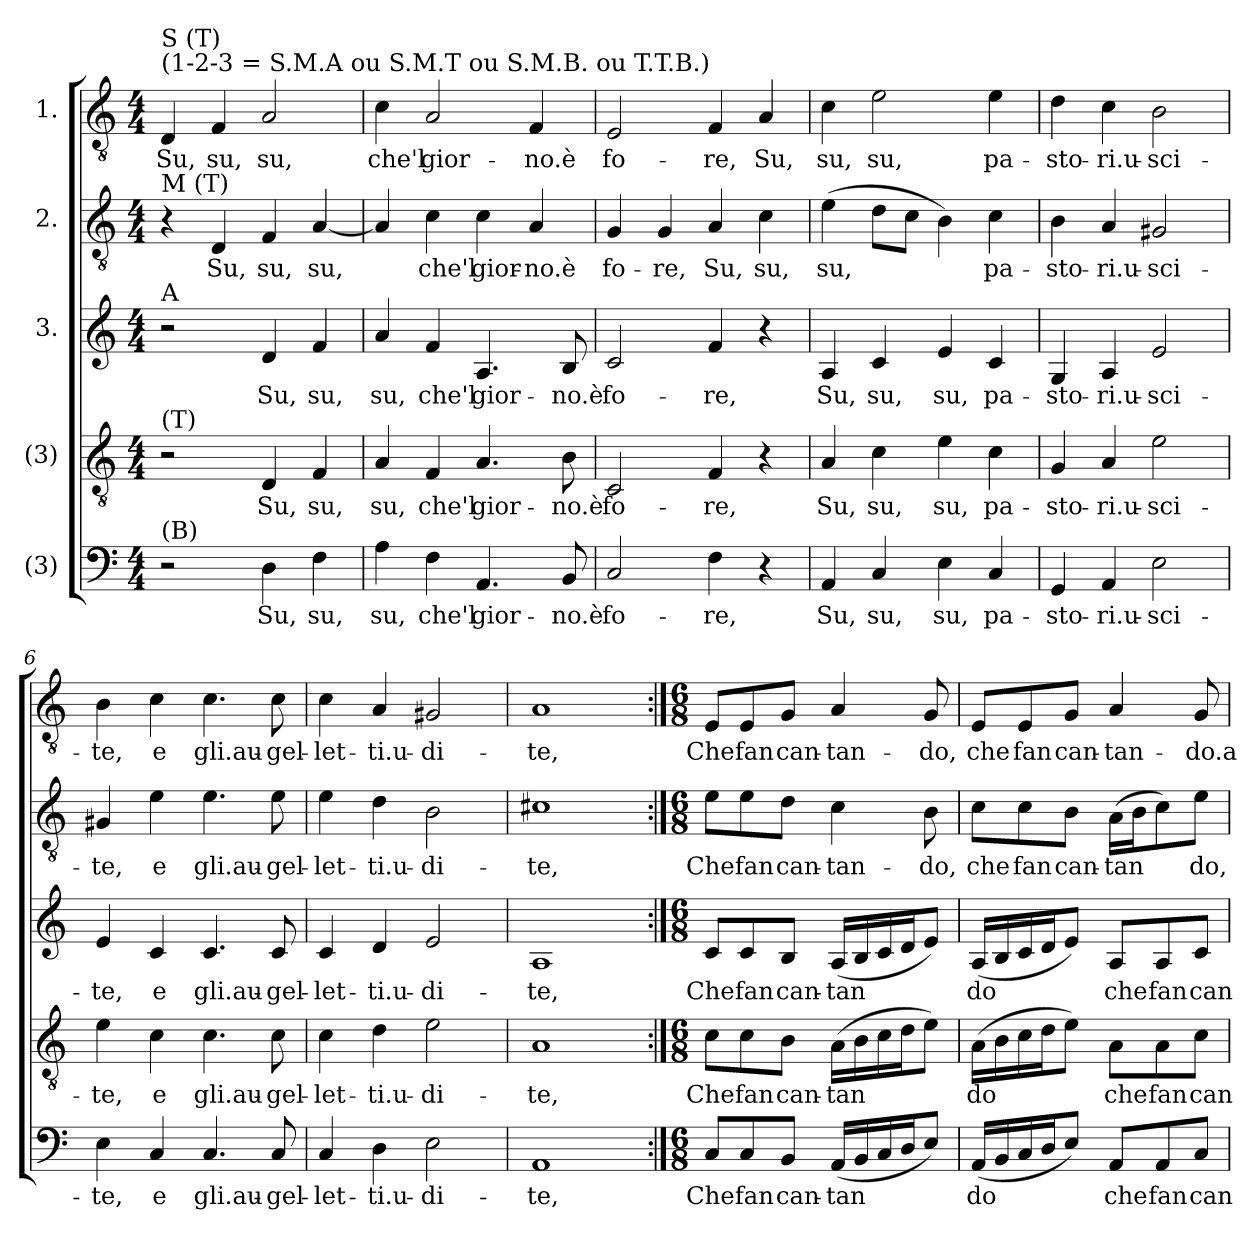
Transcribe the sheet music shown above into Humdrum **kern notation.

**kern	**text	**kern	**text	**kern	**text	**kern	**text	**kern	**text
*part5	*part5	*part4	*part4	*part3	*part3	*part2	*part2	*part1	*part1
*staff5	*staff5	*staff4	*staff4	*staff3	*staff3	*staff2	*staff2	*staff1	*staff1
*I"(3)	*	*I"(3)	*	*I"3.	*	*I"2.	*	*I"1.	*
*clefF4	*	*clefGv2	*	*clefG2	*	*clefGv2	*	*clefGv2	*
*k[]	*	*k[]	*	*k[]	*	*k[]	*	*k[]	*
*M4/4	*	*M4/4	*	*M4/4	*	*M4/4	*	*M4/4	*
*MM120	*	*MM120	*	*MM120	*	*MM120	*	*MM120	*
=1	=1	=1	=1	=1	=1	=1	=1	=1	=1
!	!	!	!	!	!	!	!	!LO:TX:t=(1-2-3 = S.M.A ou S.M.T ou S.M.B. ou T.T.B.)	!
!	!	!	!	!	!	!	!	!LO:TX:a:t=S (T)	!
!	!	!	!	!	!	!LO:TX:a:t=M (T)	!	!	!
!	!	!	!	!LO:TX:a:t=A	!	!	!	!	!
!	!	!LO:TX:a:t=(T)	!	!	!	!	!	!	!
!LO:TX:a:t=(B)	!	!	!	!	!	!	!	!	!
!	!	!	!	!	!	!	!	!	!LO:LY:b
2r	.	2r	.	2r	.	4r	.	4D/	Su,
!	!	!	!	!	!	!	!LO:LY:b	!	!LO:LY:b
.	.	.	.	.	.	4D/	Su,	4F/	su,
!	!LO:LY:b	!	!LO:LY:b	!	!LO:LY:b	!	!LO:LY:b	!	!LO:LY:b
4D\	Su,	4D/	Su,	4d/	Su,	4F/	su,	2A/	su,
!	!LO:LY:b	!	!LO:LY:b	!	!LO:LY:b	!	!LO:LY:b	!	!
4F\	su,	4F/	su,	4f/	su,	[4A/	su,	.	.
=2	=2	=2	=2	=2	=2	=2	=2	=2	=2
!	!LO:LY:b	!	!LO:LY:b	!	!LO:LY:b	!	!	!	!LO:LY:b
4A\	su,	4A/	su,	4a/	su,	4A/]	.	4c\	che'l
!	!LO:LY:b	!	!LO:LY:b	!	!LO:LY:b	!	!LO:LY:b	!	!LO:LY:b
4F\	che'l	4F/	che'l	4f/	che'l	4c\	che'l	2A/	gior-
!	!LO:LY:b	!	!LO:LY:b	!	!LO:LY:b	!	!LO:LY:b	!	!
4.AA/	gior-	4.A/	gior-	4.A/	gior-	4c\	gior-	.	.
!	!	!	!	!	!	!	!LO:LY:b	!	!LO:LY:b
.	.	.	.	.	.	4A/	-no.è	4F/	-no.è
!	!LO:LY:b	!	!LO:LY:b	!	!LO:LY:b	!	!	!	!
8BB/	-no.è	8B\	-no.è	8B/	-no.è	.	.	.	.
=3	=3	=3	=3	=3	=3	=3	=3	=3	=3
!	!LO:LY:b	!	!LO:LY:b	!	!LO:LY:b	!	!LO:LY:b	!	!LO:LY:b
2C/	fo-	2C/	fo-	2c/	fo-	4G/	fo-	2E/	fo-
!	!	!	!	!	!	!	!LO:LY:b	!	!
.	.	.	.	.	.	4G/	-re,	.	.
!	!LO:LY:b	!	!LO:LY:b	!	!LO:LY:b	!	!LO:LY:b	!	!LO:LY:b
4F\	-re,	4F/	-re,	4f/	-re,	4A/	Su,	4F/	-re,
!	!	!	!	!	!	!	!LO:LY:b	!	!LO:LY:b
4r	.	4r	.	4r	.	4c\	su,	4A/	Su,
=4	=4	=4	=4	=4	=4	=4	=4	=4	=4
!	!LO:LY:b	!	!LO:LY:b	!	!LO:LY:b	!	!LO:LY:b	!	!LO:LY:b
4AA/	Su,	4A/	Su,	4A/	Su,	(>4e\	su,	4c\	su,
!	!LO:LY:b	!	!LO:LY:b	!	!LO:LY:b	!	!	!	!LO:LY:b
4C/	su,	4c\	su,	4c/	su,	8d\L	.	2e\	su,
.	.	.	.	.	.	8c\J	.	.	.
!	!LO:LY:b	!	!LO:LY:b	!	!LO:LY:b	!	!	!	!
4E\	su,	4e\	su,	4e/	su,	4B\)	.	.	.
!	!LO:LY:b	!	!LO:LY:b	!	!LO:LY:b	!	!LO:LY:b	!	!LO:LY:b
4C/	pa-	4c\	pa-	4c/	pa-	4c\	pa-	4e\	pa-
=5	=5	=5	=5	=5	=5	=5	=5	=5	=5
!	!LO:LY:b	!	!LO:LY:b	!	!LO:LY:b	!	!LO:LY:b	!	!LO:LY:b
4GG/	-sto-	4G/	-sto-	4G/	-sto-	4B\	-sto-	4d\	-sto-
!	!LO:LY:b	!	!LO:LY:b	!	!LO:LY:b	!	!LO:LY:b	!	!LO:LY:b
4AA/	-ri.u-	4A/	-ri.u-	4A/	-ri.u-	4A/	-ri.u-	4c\	-ri.u-
!	!LO:LY:b	!	!LO:LY:b	!	!LO:LY:b	!	!LO:LY:b	!	!LO:LY:b
2E\	-sci-	2e\	-sci-	2e/	-sci-	2G#X/	-sci-	2B\	-sci-
!!LO:LB:g=z
=6	=6	=6	=6	=6	=6	=6	=6	=6	=6
!	!LO:LY:b	!	!LO:LY:b	!	!LO:LY:b	!	!LO:LY:b	!	!LO:LY:b
4E\	-te,	4e\	-te,	4e/	-te,	4G#X/	-te,	4B\	-te,
!	!LO:LY:b	!	!LO:LY:b	!	!LO:LY:b	!	!LO:LY:b	!	!LO:LY:b
4C/	e	4c\	e	4c/	e	4e\	e	4c\	e
!	!LO:LY:b	!	!LO:LY:b	!	!LO:LY:b	!	!LO:LY:b	!	!LO:LY:b
4.C/	gli.au-	4.c\	gli.au-	4.c/	gli.au-	4.e\	gli.au-	4.c\	gli.au-
!	!LO:LY:b	!	!LO:LY:b	!	!LO:LY:b	!	!LO:LY:b	!	!LO:LY:b
8C/	-gel-	8c\	-gel-	8c/	-gel-	8e\	-gel-	8c\	-gel-
=7	=7	=7	=7	=7	=7	=7	=7	=7	=7
!	!LO:LY:b	!	!LO:LY:b	!	!LO:LY:b	!	!LO:LY:b	!	!LO:LY:b
4C/	-let-	4c\	-let-	4c/	-let-	4e\	-let-	4c\	-let-
!	!LO:LY:b	!	!LO:LY:b	!	!LO:LY:b	!	!LO:LY:b	!	!LO:LY:b
4D\	-ti.u-	4d\	-ti.u-	4d/	-ti.u-	4d\	-ti.u-	4A/	-ti.u-
!	!LO:LY:b	!	!LO:LY:b	!	!LO:LY:b	!	!LO:LY:b	!	!LO:LY:b
2E\	-di-	2e\	-di-	2e/	-di-	2B\	-di-	2G#X/	-di-
=8	=8	=8	=8	=8	=8	=8	=8	=8	=8
!	!LO:LY:b	!	!LO:LY:b	!	!LO:LY:b	!	!LO:LY:b	!	!LO:LY:b
1AA	-te,	1A	-te,	1A	-te,	1c#X	-te,	1A	-te,
=9:|!	=9:|!	=9:|!	=9:|!	=9:|!	=9:|!	=9:|!	=9:|!	=9:|!	=9:|!
*M6/8	*	*M6/8	*	*M6/8	*	*M6/8	*	*M6/8	*
!	!LO:LY:b	!	!LO:LY:b	!	!LO:LY:b	!	!LO:LY:b	!	!LO:LY:b
8C/L	Che	8c\L	Che	8c/L	Che	8e\L	Che	8E/L	Che
!	!LO:LY:b	!	!LO:LY:b	!	!LO:LY:b	!	!LO:LY:b	!	!LO:LY:b
8C/	fan	8c\	fan	8c/	fan	8e\	fan	8E/	fan
!	!LO:LY:b	!	!LO:LY:b	!	!LO:LY:b	!	!LO:LY:b	!	!LO:LY:b
8BB/J	can-	8B\J	can-	8B/J	can-	8d\J	can-	8G/J	can-
!	!LO:LY:b	!	!LO:LY:b	!	!LO:LY:b	!	!LO:LY:b	!	!LO:LY:b
(<16AA/LL	-tan	(>16A\LL	-tan	(<16A/LL	-tan	4c\	-tan-	4A/	-tan-
16BB/	.	16B\	.	16B/	.	.	.	.	.
16C/	.	16c\	.	16c/	.	.	.	.	.
16D/J	.	16d\J	.	16d/J	.	.	.	.	.
!	!	!	!	!	!	!	!LO:LY:b	!	!LO:LY:b
8E/J)	.	8e\J)	.	8e/J)	.	8B\	-do,	8G/	-do,
=10	=10	=10	=10	=10	=10	=10	=10	=10	=10
!	!LO:LY:b	!	!LO:LY:b	!	!LO:LY:b	!	!LO:LY:b	!	!LO:LY:b
(<16AA/LL	do	(>16A\LL	do	(<16A/LL	do	8c\L	che	8E/L	che
16BB/	.	16B\	.	16B/	.	.	.	.	.
!	!	!	!	!	!	!	!LO:LY:b	!	!LO:LY:b
16C/	.	16c\	.	16c/	.	8c\	fan	8E/	fan
16D/J	.	16d\J	.	16d/J	.	.	.	.	.
!	!	!	!	!	!	!	!LO:LY:b	!	!LO:LY:b
8E/J)	.	8e\J)	.	8e/J)	.	8B\J	can-	8G/J	can-
!	!LO:LY:b	!	!LO:LY:b	!	!LO:LY:b	!	!LO:LY:b	!	!LO:LY:b
8AA/L	che	8A\L	che	8A/L	che	(>16A\LL	-tan	4A/	-tan-
.	.	.	.	.	.	16B\J	.	.	.
!	!LO:LY:b	!	!LO:LY:b	!	!LO:LY:b	!	!	!	!
8AA/	fan	8A\	fan	8A/	fan	8c\)	.	.	.
!	!LO:LY:b	!	!LO:LY:b	!	!LO:LY:b	!	!LO:LY:b	!	!LO:LY:b
8C/J	can-	8c\J	can-	8c/J	can-	8e\J	do,	8G/	-do.a
=	=	=	=	=	=	=	=	=	=
*-	*-	*-	*-	*-	*-	*-	*-	*-	*-
